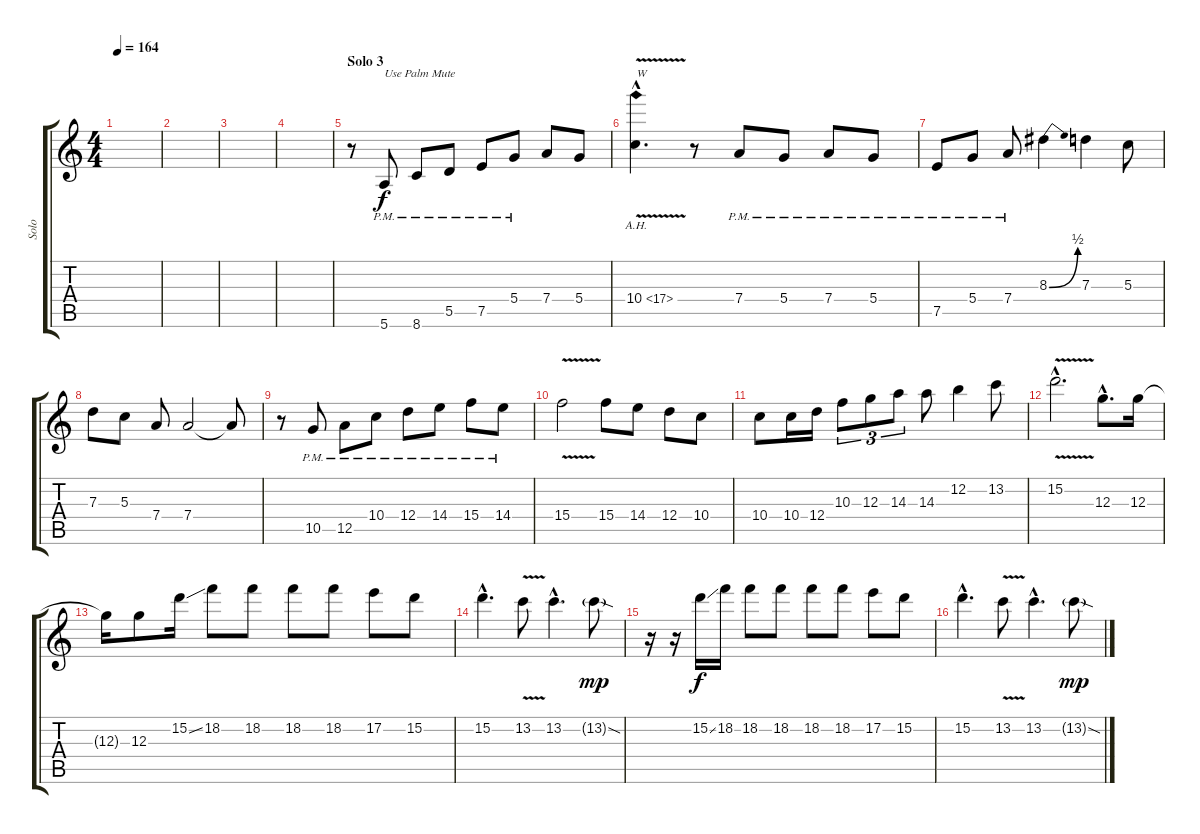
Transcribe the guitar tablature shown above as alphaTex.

\track ("Solo" "Solo") {instrument distortionguitar}
\staff {score tabs}
\tuning (E4 B3 G3 D3 A2 E2) {hide}
\ts (4 4)
\tempo 164
\clef g2
\ks c
|
|
|
|
\section ("" "Solo 3")
r.8 5.6{pm}.8{txt "Use Palm Mute"} 8.6{pm}.8 5.5{pm}.8 7.5{pm}.8 5.4{pm}.8 7.4.8 5.4.8 |
10.4{ah 7 v hac}.4{d txt "W"} r.8 7.4{pm}.8 5.4{pm}.8 7.4{pm}.8 5.4{pm}.8 |
7.5{pm}.8 5.4{pm}.8 7.4{pm}.8 8.3{be (bend 0 0 60 2)}.4 7.3.4 5.3.8 |
7.3.8 5.3.8 7.4.8 7.4.2 7.4{t}.8 |
r.8 10.5{pm}.8 12.5{pm}.8 10.4{pm}.8 12.4{pm}.8 14.4{pm}.8 15.4{pm}.8 14.4{pm}.8 |
15.4{v}.2 15.4.8 14.4.8 12.4.8 10.4.8 |
10.4.8 10.4.16 12.4.16 10.3.8{tu (3 2)} 12.3.8{tu (3 2)} 14.3.8{tu (3 2)} 14.3.8 12.2.4 13.2.8 |
15.2{v hac}.2{d} 12.3{hac}.8{d} 12.3.16 |
12.3{t}.16 12.3.8 15.2{ss}.16 18.2.8 18.2.8 18.2.8 18.2.8 17.2.8 15.2.8 |
15.2{hac}.4{d} 13.2{v}.8 13.2{hac}.4{d} 13.2{sod g}.8{dy mp} |
r.16 r.16 15.2{ss}.16{dy f} 18.2.16 18.2.8 18.2.8 18.2.8 18.2.8 17.2.8 15.2.8 |
15.2{hac}.4{d} 13.2{v}.8 13.2{hac}.4{d} 13.2{sod g}.8{dy mp}
